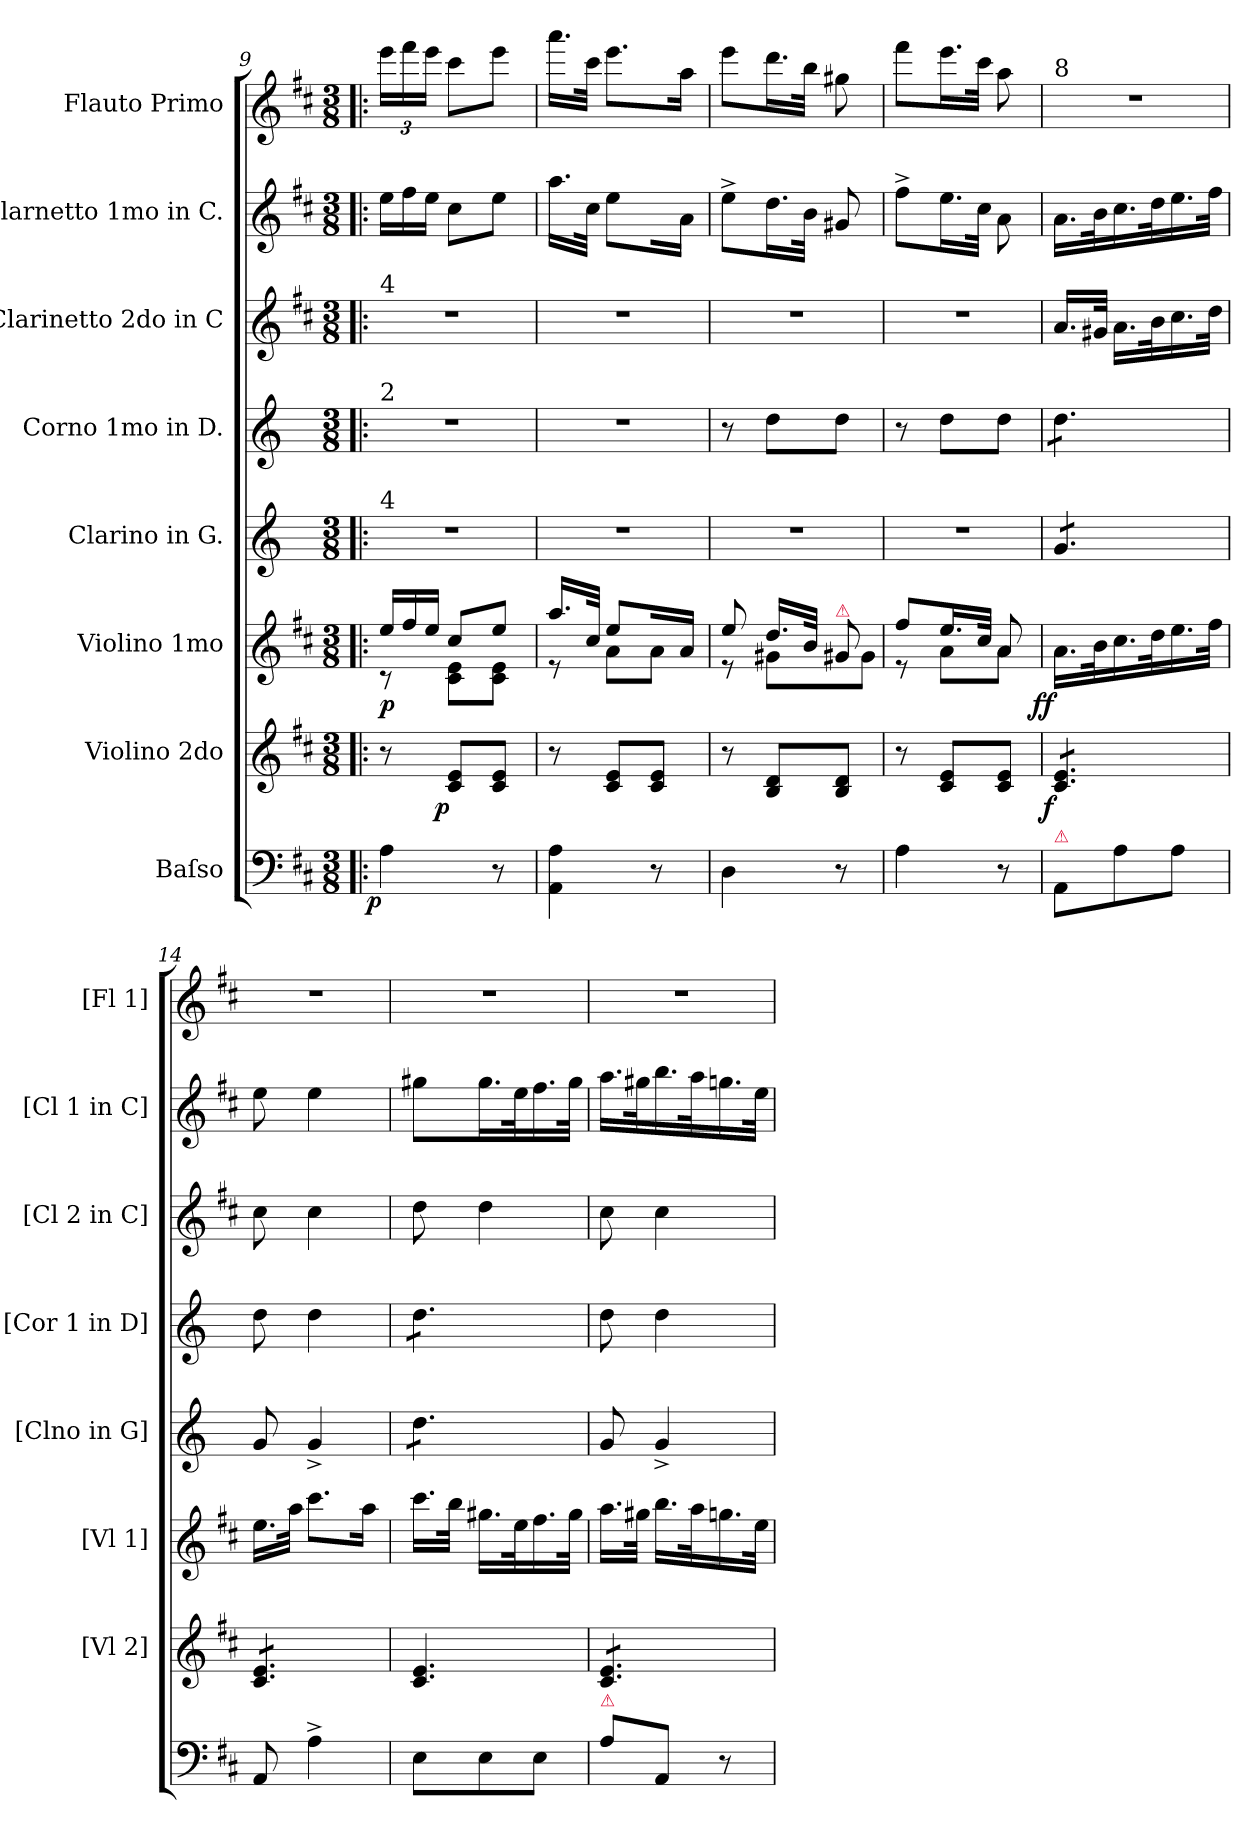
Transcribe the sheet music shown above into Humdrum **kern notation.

**kern	**dynam	**kern	**dynam	**kern	**dynam	**kern	**kern	**kern	**kern	**kern
*part8	*part8	*part7	*part7	*part6	*part6	*part5	*part4	*part3	*part2	*part1
*staff8	*staff8	*staff7	*staff7	*staff6	*staff6	*staff5	*staff4	*staff3	*staff2	*staff1
*I"Baſso	*	*I"Violino 2do	*	*I"Violino 1mo	*	*I"Clarino in G.	*I"Corno 1mo in D.	*I"Clarinetto 2do in C	*I"Clarnetto 1mo in C.	*I"Flauto Primo
*	*	*I'[Vl 2]	*	*I'[Vl 1]	*	*I'[Clno in G]	*I'[Cor 1 in D]	*I'[Cl 2 in C]	*I'[Cl 1 in C]	*I'[Fl 1]
*clefF4	*	*clefG2	*	*clefG2	*	*clefG2	*clefG2	*clefG2	*clefG2	*clefG2
*	*	*	*	*	*	*ITrd-1c-2	*ITrd6c10	*	*	*
*k[f#c#]	*	*k[f#c#]	*	*k[f#c#]	*	*k[f#c#]	*k[f#c#]	*k[f#c#]	*k[f#c#]	*k[f#c#]
*D:	*	*D:	*	*D:	*	*D:	*D:	*D:	*D:	*D:
*M3/8	*	*M3/8	*	*M3/8	*	*M3/8	*M3/8	*M3/8	*M3/8	*M3/8
*	*	*	*	*Xtuplet	*	*	*	*	*Xtuplet	*
=9!|:	=9!|:	=9!|:	=9!|:	=9!|:	=9!|:	=9!|:	=9!|:	=9!|:	=9!|:	=9!|:
*	*	*	*	*^	*	*	*	*	*	*
!	!	!	!	!	!	!	!	!	!LO:TX:a:t=4	!	!
!	!	!	!	!	!	!	!	!LO:TX:a:t=2	!	!	!
!	!	!	!	!	!	!	!LO:TX:a:t=4	!	!	!	!
!	!LO:DY:rj	!	!	!	!	!	!	!	!	!	!
4A\	p	8r	.	24ee/LL	8r	p	4.r	4.r	4.r	24ee\LL	24eee\LL
.	.	.	.	24ff#/	.	.	.	.	.	24ff#\	24fff#\
.	.	.	.	24ee/JJ	.	.	.	.	.	24ee\JJ	24eee\JJ
!	!	!	!LO:DY:rj	!	!	!	!	!	!	!	!
.	.	8c#/ 8e/L	p	8cc#/L	8c#\ 8e\L	.	.	.	.	8cc#\L	8ccc#\L
8r	.	8c#/ 8e/J	.	8ee/J	8c#\ 8e\J	.	.	.	.	8ee\J	8eee\J
=10	=10	=10	=10	=10	=10	=10	=10	=10	=10	=10	=10
4AA\ 4A\	.	8r	.	16.aa/LL	8r	.	4.r	4.r	4.r	16.aa\LL	16.aaa\LL
.	.	.	.	32cc#/JJk	.	.	.	.	.	32cc#\JJk	32ccc#\JJk
.	.	8c#/ 8e/L	.	8ee/L	8a\L	.	.	.	.	8ee\L	8.eee\L
8r	.	8c#/ 8e/J	.	16ryy	8a\J	.	.	.	.	16ryy	.
.	.	.	.	16a/Jk	.	.	.	.	.	16a\Jk	16aa\Jk
=11	=11	=11	=11	=11	=11	=11	=11	=11	=11	=11	=11
4D\	.	8r	.	8ee/	8r	.	4.r	8r	4.r	8ee^<\L	8eee\L
.	.	8B/ 8d/L	.	16.dd/LL	8g#X\L	.	.	8e\L	.	16.dd\L	16.ddd\L
.	.	.	.	32b/JJk	.	.	.	.	.	32b\JJk	32bb\JJk
!	!	!	!	!LO:TX:a:color=crimson:t=⚠	!	!	!	!	!	!	!
8r	.	8B/ 8d/J	.	8g#X/	8g#\J	.	.	8e\J	.	8g#X/	8gg#X\
=12	=12	=12	=12	=12	=12	=12	=12	=12	=12	=12	=12
4A\	.	8r	.	8ff#/L	8r	.	4.r	8r	4.r	8ff#^<\L	8fff#\L
.	.	8c#/ 8e/L	.	16.ee/L	8a\L	.	.	8e\L	.	16.ee\L	16.eee\L
.	.	.	.	32cc#/JJk	.	.	.	.	.	32cc#\JJk	32ccc#\JJk
8r	.	8c#/ 8e/J	.	8a/	8a\J	.	.	8e\J	.	8a\	8aa\
=13	=13	=13	=13	=13	=13	=13	=13	=13	=13	=13	=13
!	!	!	!	!	!	!	!	!	!	!	!LO:TX:a:t=8
!LO:TX:a:color=crimson:t=⚠	!	!	!	!	!	!	!	!	!	!	!
!	!	!	!LO:DY:rj	!	!	!LO:DY:rj	!	!	!	!	!
*	*	*	*	*v	*v	*	*	*	*	*	*
*	*	*tremolo	*	*	*	*	*	*	*	*
*	*	*	*	*	*	*tremolo	*	*	*	*
*	*	*	*	*	*	*	*tremolo	*	*	*
8AA/L	.	8c#/ 8e/L	f	16.a\LL	ff	8a/L	8e\L	16.a/LL	16.a\LL	4.r
.	.	.	.	32b\K	.	.	.	32g#X/JJk	32b\K	.
8A\	.	8c#/ 8e/	.	16.cc#\	.	8a/	8e\	16.a\LL	16.cc#\	.
.	.	.	.	32dd\K	.	.	.	32b\K	32dd\K	.
8A\J	.	8c#/ 8e/J	.	16.ee\	.	8a/J	8e\J	16.cc#\	16.ee\	.
*	*	*	*	*	*	*	*Xtremolo	*	*	*
*	*	*	*	*	*	*Xtremolo	*	*	*	*
.	.	.	.	32ff#\JJk	.	.	.	32dd\JJk	32ff#\JJk	.
=14	=14	=14	=14	=14	=14	=14	=14	=14	=14	=14
8AA/	.	8c#/ 8e/L	.	16.ee\LL	.	8a/	8e\	8cc#\	8ee\	4.r
.	.	.	.	32aa\JJk	.	.	.	.	.	.
4A^<\	.	8c#/ 8e/	.	8.ccc#\L	.	4a^</	4e\	4cc#\	4ee\	.
.	.	8c#/ 8e/J	.	.	.	.	.	.	.	.
*	*	*Xtremolo	*	*	*	*	*	*	*	*
.	.	.	.	16aa\Jk	.	.	.	.	.	.
=15	=15	=15	=15	=15	=15	=15	=15	=15	=15	=15
*	*	*	*	*	*	*tremolo	*	*	*	*
*	*	*	*	*	*	*	*tremolo	*	*	*
8E\L	.	4.c#/ 4.e/	.	16.ccc#\LL	.	8ee\L	8e\L	8dd\	8gg#X\L	4.r
.	.	.	.	32bb\JJk	.	.	.	.	.	.
8E\	.	.	.	16.gg#X\LL	.	8ee\	8e\	4dd\	16.gg#\L	.
.	.	.	.	32ee\K	.	.	.	.	32ee\K	.
8E\J	.	.	.	16.ff#\	.	8ee\J	8e\J	.	16.ff#\	.
*	*	*	*	*	*	*	*Xtremolo	*	*	*
*	*	*	*	*	*	*Xtremolo	*	*	*	*
.	.	.	.	32gg#\JJk	.	.	.	.	32gg#\JJk	.
=16	=16	=16	=16	=16	=16	=16	=16	=16	=16	=16
!LO:TX:a:color=crimson:t=⚠	!	!	!	!	!	!	!	!	!	!
*	*	*tremolo	*	*	*	*	*	*	*	*
8A\L	.	8c#/ 8e/L	.	16.aa\LL	.	8a/	8e\	8cc#\	16.aa\LL	4.r
.	.	.	.	32gg#X\JJk	.	.	.	.	32gg#X\K	.
8AA/J	.	8c#/ 8e/	.	16.bb\LL	.	4a^</	4e\	4cc#\	16.bb\	.
.	.	.	.	32aa\K	.	.	.	.	32aa\K	.
8r	.	8c#/ 8e/J	.	16.ggn\	.	.	.	.	16.ggn\	.
*	*	*Xtremolo	*	*	*	*	*	*	*	*
.	.	.	.	32ee\JJk	.	.	.	.	32ee\JJk	.
=	=	=	=	=	=	=	=	=	=	=
*-	*-	*-	*-	*-	*-	*-	*-	*-	*-	*-
